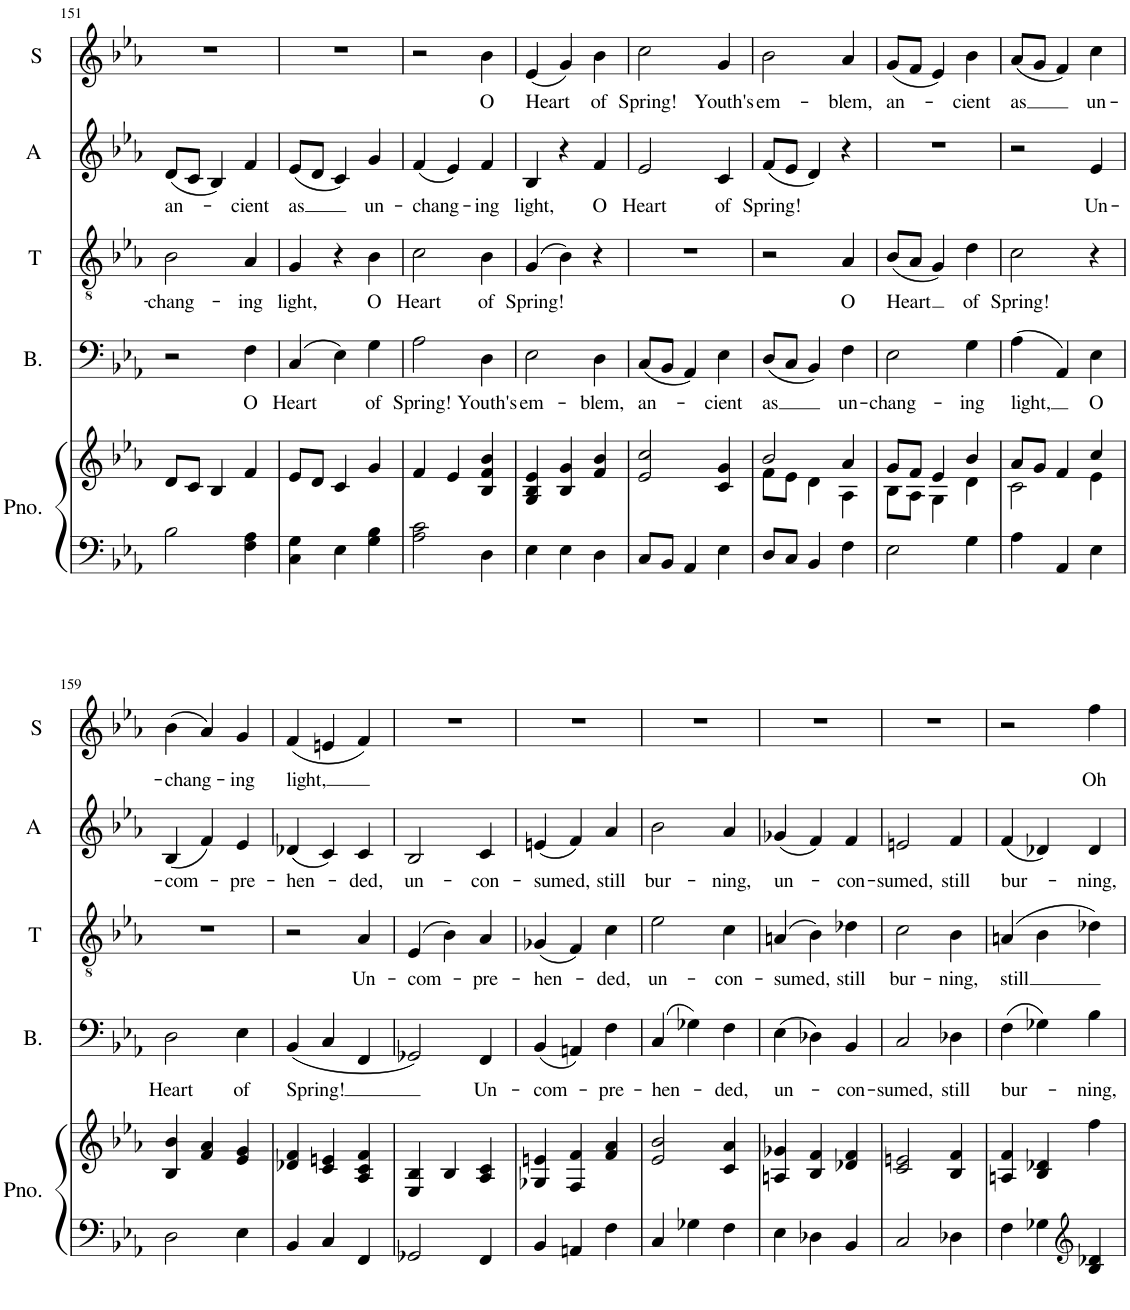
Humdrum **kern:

**kern	**kern	**kern	**text	**kern	**text	**kern	**text	**kern	**text
*part5	*part5	*part4	*part4	*part3	*part3	*part2	*part2	*part1	*part1
*staff6	*staff5	*staff4	*staff4	*staff3	*staff3	*staff2	*staff2	*staff1	*staff1
*I"Piano (ad lib.)	*	*I"Bass	*	*I"Tenor	*	*I"Alto	*	*I"Soprano	*
*I'Pno.	*	*I'B.	*	*I'T	*	*I'A	*	*I'S	*
!!LO:PB:g=z
*clefF4	*clefF4	*clefF4	*	*clefGv2	*	*clefG2	*	*clefG2	*
*	*	*	*	*	*	*Trd4c7	*	*	*
*k[b-e-a-]	*k[b-e-a-]	*k[b-e-a-]	*	*k[b-e-a-]	*	*k[b-e-a-]	*	*k[b-e-a-]	*
*M3/4	*M3/4	*M3/4	*	*M3/4	*	*M3/4	*	*M3/4	*
=151	=151	=151	=151	=151	=151	=151	=151	=151	=151
!	!	!	!	!	!LO:LY:b	!	!LO:LY:b	!	!
2B-\	8d/L	2r	.	2B-\	-chang-	(8d/L	an-	2.r	.
.	8c/J	.	.	.	.	8c/J	.	.	.
.	4B-/	.	.	.	.	4B-/)	.	.	.
!	!	!	!LO:LY:b	!	!LO:LY:b	!	!LO:LY:b	!	!
4F\ 4A-\	4f/	4F\	O	4A-/	-ing	4f/	-cient	.	.
=152	=152	=152	=152	=152	=152	=152	=152	=152	=152
!	!	!	!LO:LY:b	!	!LO:LY:b	!	!LO:LY:b	!	!
4C\ 4G\	8e-/L	(4C/	Heart	4G/	light,	(8e-/L	as	2.r	.
.	8d/J	.	.	.	.	8d/J	.	.	.
4E-\	4c/	4E-\)	.	4r	.	4c/)	.	.	.
!	!	!	!LO:LY:b	!	!LO:LY:b	!	!LO:LY:b	!	!
4G\ 4B-\	4g/	4G\	of	4B-\	O	4g/	un-	.	.
=153	=153	=153	=153	=153	=153	=153	=153	=153	=153
!	!	!	!LO:LY:b	!	!LO:LY:b	!	!LO:LY:b	!	!
2A-\ 2c\	4f/	2A-\	Spring!	2c\	Heart	(4f/	-chang-	2r	.
.	4e-/	.	.	.	.	4e-/)	.	.	.
!	!	!	!LO:LY:b	!	!LO:LY:b	!	!LO:LY:b	!	!LO:LY:b
4D\	4B-/ 4f/ 4b-/	4D\	Youth's	4B-\	of	4f/	-ing	4b-\	O
=154	=154	=154	=154	=154	=154	=154	=154	=154	=154
!	!	!	!LO:LY:b	!	!LO:LY:b	!	!LO:LY:b	!	!LO:LY:b
4E-\	4G/ 4B-/ 4e-/	2E-\	em-	(4G/	Spring!	4B-/	light,	(4e-/	Heart
4E-\	4B-/ 4g/	.	.	4B-\)	.	4r	.	4g/)	.
!	!	!	!LO:LY:b	!	!	!	!LO:LY:b	!	!LO:LY:b
4D\	4f/ 4b-/	4D\	-blem,	4r	.	4f/	O	4b-\	of
=155	=155	=155	=155	=155	=155	=155	=155	=155	=155
!	!	!	!LO:LY:b	!	!	!	!LO:LY:b	!	!LO:LY:b
8C/L	2e-/ 2cc/	(8C/L	an-	2.r	.	2e-/	Heart	2cc\	Spring!
8BB-/J	.	8BB-/J	.	.	.	.	.	.	.
4AA-/	.	4AA-/)	.	.	.	.	.	.	.
!	!	!	!LO:LY:b	!	!	!	!LO:LY:b	!	!LO:LY:b
4E-\	4c/ 4g/	4E-\	-cient	.	.	4c/	of	4g/	Youth's
=156	=156	=156	=156	=156	=156	=156	=156	=156	=156
*	*^	*	*	*	*	*	*	*	*
!	!	!	!	!LO:LY:b	!	!	!	!LO:LY:b	!	!LO:LY:b
8D/L	2b-/	8f\L	(8D/L	as	2r	.	(8f/L	Spring!	2b-\	em-
8C/J	.	8e-\J	8C/J	.	.	.	8e-/J	.	.	.
4BB-/	.	4d\	4BB-/)	.	.	.	4d/)	.	.	.
!	!	!	!	!LO:LY:b	!	!LO:LY:b	!	!	!	!LO:LY:b
4F\	4a-/	4A-\	4F\	un-	4A-/	O	4r	.	4a-/	-blem,
=157	=157	=157	=157	=157	=157	=157	=157	=157	=157	=157
!	!	!	!	!LO:LY:b	!	!LO:LY:b	!	!	!	!LO:LY:b
2E-\	8g/L	8B-\L	2E-\	-chang-	(8B-/L	Heart	2.r	.	(8g/L	an-
.	8f/J	8A-\J	.	.	8A-/J	.	.	.	8f/J	.
.	4e-/	4G\	.	.	4G/)	.	.	.	4e-/)	.
!	!	!	!	!LO:LY:b	!	!LO:LY:b	!	!	!	!LO:LY:b
4G\	4b-/	4d\	4G\	-ing	4d\	of	.	.	4b-\	-cient
=158	=158	=158	=158	=158	=158	=158	=158	=158	=158	=158
!	!	!	!	!LO:LY:b	!	!LO:LY:b	!	!	!	!LO:LY:b
4A-\	8a-/L	2c\	(4A-\	light,	2c\	Spring!	2r	.	(8a-/L	as
.	8g/J	.	.	.	.	.	.	.	8g/J	.
4AA-/	4f/	.	4AA-/)	.	.	.	.	.	4f/)	.
!	!	!	!	!LO:LY:b	!	!	!	!LO:LY:b	!	!LO:LY:b
4E-\	4cc/	4e-\	4E-\	O	4r	.	4e-/	Un-	4cc\	un-
!!LO:LB:g=z
=159	=159	=159	=159	=159	=159	=159	=159	=159	=159	=159
!	!	!	!	!LO:LY:b	!	!	!	!LO:LY:b	!	!LO:LY:b
*	*v	*v	*	*	*	*	*	*	*	*
2D\	4B-/ 4b-/	2D\	Heart	2.r	.	(4B-/	-com-	(4b-\	-chang-
.	4f/ 4a-/	.	.	.	.	4f/)	.	4a-/)	.
!	!	!	!LO:LY:b	!	!	!	!LO:LY:b	!	!LO:LY:b
4E-\	4e-/ 4g/	4E-\	of	.	.	4e-/	-pre-	4g/	-ing
=160	=160	=160	=160	=160	=160	=160	=160	=160	=160
!	!	!	!LO:LY:b	!	!	!	!LO:LY:b	!	!LO:LY:b
4BB-/	4d-X/ 4f/	(4BB-/	Spring!	2r	.	(4d-X/	-hen-	(4f/	light,
4C/	4c/ 4en/	4C/	.	.	.	4c/)	.	4en/	.
!	!	!	!	!	!LO:LY:b	!	!LO:LY:b	!	!
4FF/	4A-/ 4c/ 4f/	4FF/	.	4A-/	Un-	4c/	-ded,	4f/)	.
=161	=161	=161	=161	=161	=161	=161	=161	=161	=161
!	!	!	!	!	!LO:LY:b	!	!LO:LY:b	!	!
2GG-X/	4E-/ 4B-/	2GG-X/)	.	(4E-/	-com-	2B-/	un-	2.r	.
.	4B-/	.	.	4B-\)	.	.	.	.	.
!	!	!	!LO:LY:b	!	!LO:LY:b	!	!LO:LY:b	!	!
4FF/	4A-/ 4c/	4FF/	Un-	4A-/	-pre-	4c/	-con-	.	.
=162	=162	=162	=162	=162	=162	=162	=162	=162	=162
!	!	!	!LO:LY:b	!	!LO:LY:b	!	!LO:LY:b	!	!
4BB-/	4G-X/ 4en/	(4BB-/	-com-	(4G-X/	-hen-	(4en/	-sumed,	2.r	.
4AAn/	4F/ 4f/	4AAn/)	.	4F/)	.	4f/)	.	.	.
!	!	!	!LO:LY:b	!	!LO:LY:b	!	!LO:LY:b	!	!
4F\	4f/ 4a-/	4F\	-pre-	4c\	-ded,	4a-/	still	.	.
=163	=163	=163	=163	=163	=163	=163	=163	=163	=163
!	!	!	!LO:LY:b	!	!LO:LY:b	!	!LO:LY:b	!	!
4C/	2e-/ 2b-/	(4C/	-hen-	2e-\	un-	2b-\	bur-	2.r	.
4G-X\	.	4G-X\)	.	.	.	.	.	.	.
!	!	!	!LO:LY:b	!	!LO:LY:b	!	!LO:LY:b	!	!
4F\	4c/ 4a-/	4F\	-ded,	4c\	-con-	4a-/	-ning,	.	.
=164	=164	=164	=164	=164	=164	=164	=164	=164	=164
!	!	!	!LO:LY:b	!	!LO:LY:b	!	!LO:LY:b	!	!
4E-\	4An/ 4g-X/	(4E-\	un-	(4An/	-sumed,	(4g-X/	un-	2.r	.
4D-X\	4B-/ 4f/	4D-X\)	.	4B-\)	.	4f/)	.	.	.
!	!	!	!LO:LY:b	!	!LO:LY:b	!	!LO:LY:b	!	!
4BB-/	4d-X/ 4f/	4BB-/	-con-	4d-X\	still	4f/	-con-	.	.
=165	=165	=165	=165	=165	=165	=165	=165	=165	=165
!	!	!	!LO:LY:b	!	!LO:LY:b	!	!LO:LY:b	!	!
2C/	2c/ 2en/	2C/	-sumed,	2c\	bur-	2en/	-sumed,	2.r	.
!	!	!	!LO:LY:b	!	!LO:LY:b	!	!LO:LY:b	!	!
4D-X\	4B-/ 4f/	4D-X\	still	4B-\	-ning,	4f/	still	.	.
=166	=166	=166	=166	=166	=166	=166	=166	=166	=166
!	!	!	!LO:LY:b	!	!LO:LY:b	!	!LO:LY:b	!	!
4F\	4An/ 4f/	(4F\	bur-	(4An/	still	(4f/	bur-	2r	.
4G-X\	4B-/ 4d-X/	4G-X\)	.	4B-\	.	4d-X/)	.	.	.
*clefG2	*	*	*	*	*	*	*	*	*
!	!	!	!LO:LY:b	!	!	!	!LO:LY:b	!	!LO:LY:b
4B-/ 4d-X/	4ff\	4B-\	-ning,	4d-X\)	.	4d-/	-ning,	4ff\	Oh
=	=	=	=	=	=	=	=	=	=
*-	*-	*-	*-	*-	*-	*-	*-	*-	*-
